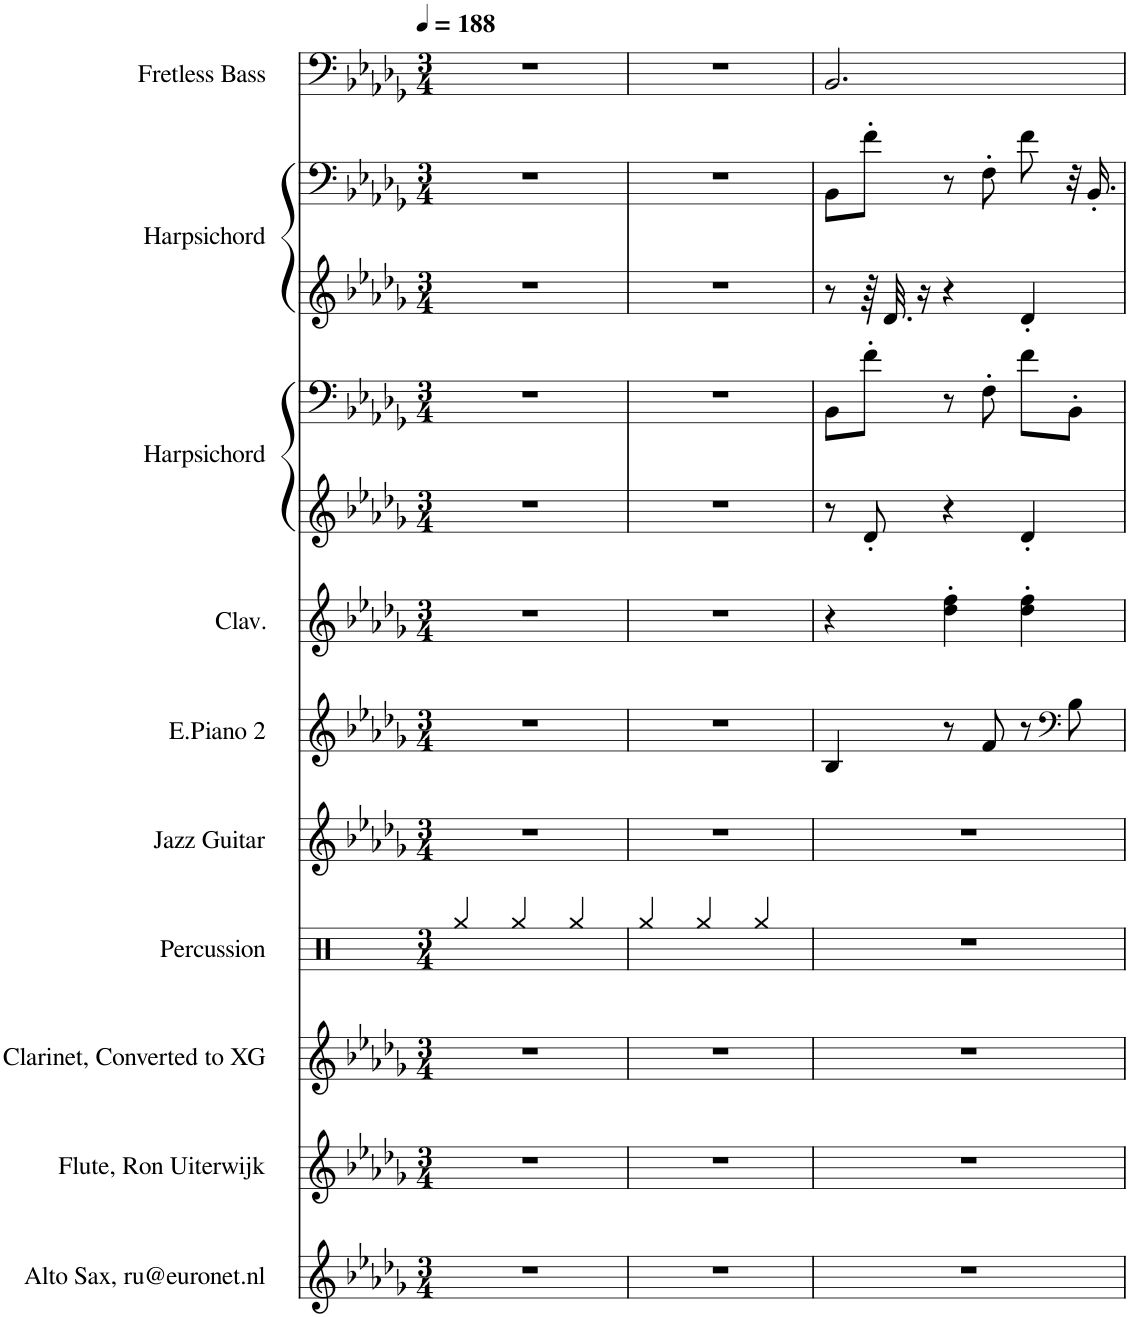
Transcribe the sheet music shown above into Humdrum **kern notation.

**kern	**kern	**kern	**kern	**kern	**kern	**kern	**kern	**kern	**kern	**kern	**kern
*part10	*part9	*part8	*part7	*part6	*part5	*part4	*part3	*part3	*part2	*part2	*part1
*staff12	*staff11	*staff10	*staff9	*staff8	*staff7	*staff6	*staff5	*staff4	*staff3	*staff2	*staff1
*I"Alto Sax, ru@euronet.nl	*I"Flute, Ron Uiterwijk	*I"Clarinet, Converted to XG	*I"Percussion	*I"Jazz Guitar	*I"E.Piano 2	*I"Clav.	*I"Harpsichord	*	*I"Harpsichord	*	*I"Fretless Bass
*I'A Sax	*I'Fl	*I'Cl	*	*	*I'E.Pno	*I'Clv	*I'Hpschd	*	*I'Hpschd	*	*
*clefG2	*clefG2	*clefG2	*clefX	*clefG2	*clefG2	*clefG2	*clefG2	*clefF4	*clefG2	*clefF4	*clefF4
*Trd5c9	*	*Trd1c2	*	*	*	*	*	*	*	*	*
*k[b-e-a-d-g-]	*k[b-e-a-d-g-]	*k[b-e-a-d-g-]	*k[]	*k[b-e-a-d-g-]	*k[b-e-a-d-g-]	*k[b-e-a-d-g-]	*k[b-e-a-d-g-]	*k[b-e-a-d-g-]	*k[b-e-a-d-g-]	*k[b-e-a-d-g-]	*k[b-e-a-d-g-]
*M3/4	*M3/4	*M3/4	*M3/4	*M3/4	*M3/4	*M3/4	*M3/4	*M3/4	*M3/4	*M3/4	*M3/4
*MM188	*MM188	*MM188	*MM188	*MM188	*MM188	*MM188	*MM188	*MM188	*MM188	*MM188	*MM188
=1	=1	=1	=1	=1	=1	=1	=1	=1	=1	=1	=1
2.r	2.r	2.r	4Rgg/	2.r	2.r	2.r	2.r	2.r	2.r	2.r	2.r
.	.	.	4Rgg/	.	.	.	.	.	.	.	.
.	.	.	4Rgg/	.	.	.	.	.	.	.	.
=2	=2	=2	=2	=2	=2	=2	=2	=2	=2	=2	=2
2.r	2.r	2.r	4Rgg/	2.r	2.r	2.r	2.r	2.r	2.r	2.r	2.r
.	.	.	4Rgg/	.	.	.	.	.	.	.	.
.	.	.	4Rgg/	.	.	.	.	.	.	.	.
=3	=3	=3	=3	=3	=3	=3	=3	=3	=3	=3	=3
2.r	2.r	2.r	2.r	2.r	4B-/	4r	8r	8BB-\L	8r	8BB-\L	2.BB-/
.	.	.	.	.	.	.	8d-'/	8f'\J	64r	8f'\J	.
.	.	.	.	.	.	.	.	.	32.d-/	.	.
.	.	.	.	.	.	.	.	.	16r	.	.
.	.	.	.	.	8r	4dd-\' 4ff\'	4r	8r	4r	8r	.
.	.	.	.	.	8f/	.	.	8F'\	.	8F'\	.
.	.	.	.	.	8r	4dd-\' 4ff\'	4d-'/	8f\L	4d-'/	8f\	.
*	*	*	*	*	*clefF4	*	*	*	*	*	*
.	.	.	.	.	8B-\	.	.	8BB-'\J	.	32r	.
.	.	.	.	.	.	.	.	.	.	16.BB-'/	.
=	=	=	=	=	=	=	=	=	=	=	=
*-	*-	*-	*-	*-	*-	*-	*-	*-	*-	*-	*-
